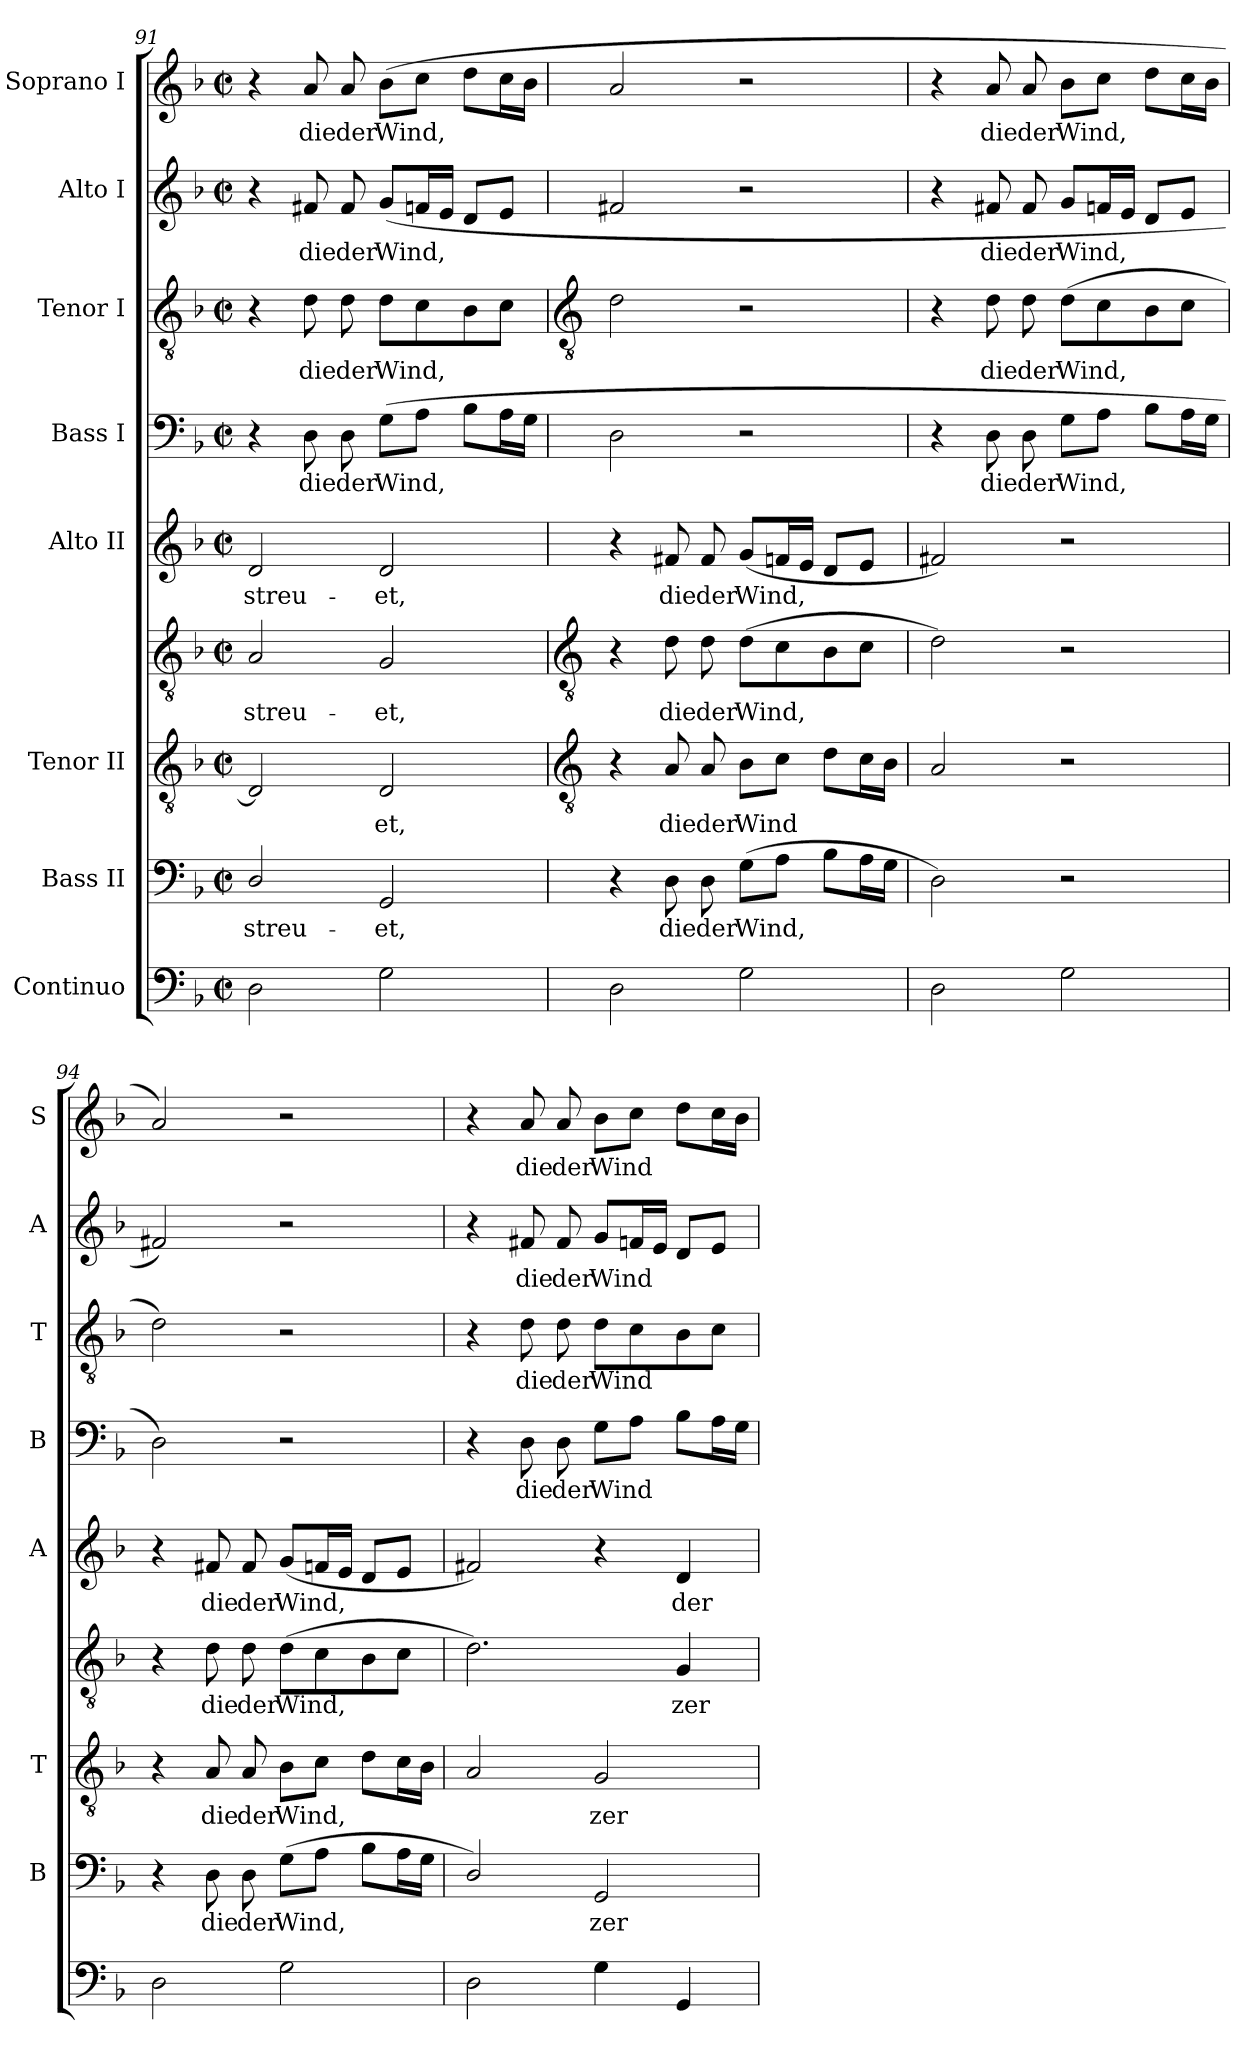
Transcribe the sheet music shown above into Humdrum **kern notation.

**kern	**kern	**text	**kern	**text	**kern	**text	**kern	**text	**kern	**text	**kern	**text	**kern	**text	**kern	**text
*part8	*part7	*part7	*part6	*part6	*part6	*part6	*part5	*part5	*part4	*part4	*part3	*part3	*part2	*part2	*part1	*part1
*staff9	*staff8	*staff8	*staff7	*staff7	*staff6	*staff6	*staff5	*staff5	*staff4	*staff4	*staff3	*staff3	*staff2	*staff2	*staff1	*staff1
*I"Continuo	*I"Bass II	*	*I"Tenor II	*	*	*	*I"Alto II	*	*I"Bass I	*	*I"Tenor I	*	*I"Alto I	*	*I"Soprano I	*
*	*I'B	*	*I'T	*	*	*	*I'A	*	*I'B	*	*I'T	*	*I'A	*	*I'S	*
*clefF4	*clefF4	*	*clefGv2	*	*clefGv2	*	*clefG2	*	*clefF4	*	*clefGv2	*	*clefG2	*	*clefG2	*
*k[b-]	*k[b-]	*	*k[b-]	*	*k[b-]	*	*k[b-]	*	*k[b-]	*	*k[b-]	*	*k[b-]	*	*k[b-]	*
*F:	*F:	*	*F:	*	*F:	*	*F:	*	*F:	*	*F:	*	*F:	*	*F:	*
*M2/2	*M2/2	*	*M2/2	*	*M2/2	*	*M2/2	*	*M2/2	*	*M2/2	*	*M2/2	*	*M2/2	*
*met(c|)	*met(c|)	*	*met(c|)	*	*met(c|)	*	*met(c|)	*	*met(c|)	*	*met(c|)	*	*met(c|)	*	*met(c|)	*
=91	=91	=91	=91	=91	=91	=91	=91	=91	=91	=91	=91	=91	=91	=91	=91	=91
!	!	!LO:LY:b	!	!	!	!LO:LY:b	!	!LO:LY:b	!	!	!	!	!	!	!	!
2D	2D/	-streu-	2D]	.	2A	streu-	2d	-streu-	4r	.	4r	.	4r	.	4r	.
!	!	!	!	!	!	!	!	!	!	!LO:LY:b	!	!LO:LY:b	!	!LO:LY:b	!	!LO:LY:b
.	.	.	.	.	.	.	.	.	8D	die	8d	die	8f#X	die	8a	die
!	!	!	!	!	!	!	!	!	!	!LO:LY:b	!	!LO:LY:b	!	!LO:LY:b	!	!LO:LY:b
.	.	.	.	.	.	.	.	.	8D	der	8d	der	8f#	der	8a	der
!	!	!LO:LY:b	!	!LO:LY:b	!	!LO:LY:b	!	!LO:LY:b	!	!LO:LY:b	!	!LO:LY:b	!	!LO:LY:b	!	!LO:LY:b
2G	2GG	-et,	2D	et,	2G	-et,	2d	-et,	(>8GL	Wind,	8dL	Wind,	(<8gL	Wind,	(>8b-L	Wind,
.	.	.	.	.	.	.	.	.	8AJ	.	8c	.	16fnL	.	8ccJ	.
.	.	.	.	.	.	.	.	.	.	.	.	.	16eJJ	.	.	.
.	.	.	.	.	.	.	.	.	8B-L	.	8B-	.	8dL	.	8ddL	.
.	.	.	.	.	.	.	.	.	16AL	.	8cJ	.	8eJ	.	16ccL	.
.	.	.	.	.	.	.	.	.	16GJJ	.	.	.	.	.	16b-JJ	.
!!LO:LB:g=z
=92	=92	=92	=92	=92	=92	=92	=92	=92	=92	=92	=92	=92	=92	=92	=92	=92
*	*	*	*clefGv2	*	*clefGv2	*	*	*	*	*	*clefGv2	*	*	*	*	*
2D	4r	.	4r	.	4r	.	4r	.	2D	.	2d	.	2f#X	.	2a	.
!	!	!LO:LY:b	!	!LO:LY:b	!	!LO:LY:b	!	!LO:LY:b	!	!	!	!	!	!	!	!
.	8D	die	8A	die	8d	die	8f#X	die	.	.	.	.	.	.	.	.
!	!	!LO:LY:b	!	!LO:LY:b	!	!LO:LY:b	!	!LO:LY:b	!	!	!	!	!	!	!	!
.	8D	der	8A	der	8d	der	8f#	der	.	.	.	.	.	.	.	.
!	!	!LO:LY:b	!	!LO:LY:b	!	!LO:LY:b	!	!LO:LY:b	!	!	!	!	!	!	!	!
2G	(>8GL	Wind,	8B-L	Wind	(>8dL	Wind,	(<8gL	Wind,	2r	.	2r	.	2r	.	2r	.
.	8AJ	.	8cJ	.	8c	.	16fnL	.	.	.	.	.	.	.	.	.
.	.	.	.	.	.	.	16eJJ	.	.	.	.	.	.	.	.	.
.	8B-L	.	8dL	.	8B-	.	8dL	.	.	.	.	.	.	.	.	.
.	16AL	.	16cL	.	8cJ	.	8eJ	.	.	.	.	.	.	.	.	.
.	16GJJ	.	16B-JJ	.	.	.	.	.	.	.	.	.	.	.	.	.
=93	=93	=93	=93	=93	=93	=93	=93	=93	=93	=93	=93	=93	=93	=93	=93	=93
2D	2D)	.	2A	.	2d)	.	2f#X)	.	4r	.	4r	.	4r	.	4r	.
!	!	!	!	!	!	!	!	!	!	!LO:LY:b	!	!LO:LY:b	!	!LO:LY:b	!	!LO:LY:b
.	.	.	.	.	.	.	.	.	8D	die	8d	die	8f#X	die	8a	die
!	!	!	!	!	!	!	!	!	!	!LO:LY:b	!	!LO:LY:b	!	!LO:LY:b	!	!LO:LY:b
.	.	.	.	.	.	.	.	.	8D	der	8d	der	8f#	der	8a	der
!	!	!	!	!	!	!	!	!	!	!LO:LY:b	!	!LO:LY:b	!	!LO:LY:b	!	!LO:LY:b
2G	2r	.	2r	.	2r	.	2r	.	8GL	Wind,	(>8dL	Wind,	8gL	Wind,	8b-L	Wind,
.	.	.	.	.	.	.	.	.	8AJ	.	8c	.	16fnL	.	8ccJ	.
.	.	.	.	.	.	.	.	.	.	.	.	.	16eJJ	.	.	.
.	.	.	.	.	.	.	.	.	8B-L	.	8B-	.	8dL	.	8ddL	.
.	.	.	.	.	.	.	.	.	16AL	.	8cJ	.	8eJ	.	16ccL	.
.	.	.	.	.	.	.	.	.	16GJJ	.	.	.	.	.	16b-JJ	.
=94	=94	=94	=94	=94	=94	=94	=94	=94	=94	=94	=94	=94	=94	=94	=94	=94
2D	4r	.	4r	.	4r	.	4r	.	2D)	.	2d)	.	2f#X)	.	2a)	.
!	!	!LO:LY:b	!	!LO:LY:b	!	!LO:LY:b	!	!LO:LY:b	!	!	!	!	!	!	!	!
.	8D	die	8A	die	8d	die	8f#X	die	.	.	.	.	.	.	.	.
!	!	!LO:LY:b	!	!LO:LY:b	!	!LO:LY:b	!	!LO:LY:b	!	!	!	!	!	!	!	!
.	8D	der	8A	der	8d	der	8f#	der	.	.	.	.	.	.	.	.
!	!	!LO:LY:b	!	!LO:LY:b	!	!LO:LY:b	!	!LO:LY:b	!	!	!	!	!	!	!	!
2G	(>8GL	Wind,	8B-L	Wind,	(>8dL	Wind,	(<8gL	Wind,	2r	.	2r	.	2r	.	2r	.
.	8AJ	.	8cJ	.	8c	.	16fnL	.	.	.	.	.	.	.	.	.
.	.	.	.	.	.	.	16eJJ	.	.	.	.	.	.	.	.	.
.	8B-L	.	8dL	.	8B-	.	8dL	.	.	.	.	.	.	.	.	.
.	16AL	.	16cL	.	8cJ	.	8eJ	.	.	.	.	.	.	.	.	.
.	16GJJ	.	16B-JJ	.	.	.	.	.	.	.	.	.	.	.	.	.
=95	=95	=95	=95	=95	=95	=95	=95	=95	=95	=95	=95	=95	=95	=95	=95	=95
2D	2D/)	.	2A	.	2.d)	.	2f#X)	.	4r	.	4r	.	4r	.	4r	.
!	!	!	!	!	!	!	!	!	!	!LO:LY:b	!	!LO:LY:b	!	!LO:LY:b	!	!LO:LY:b
.	.	.	.	.	.	.	.	.	8D	die	8d	die	8f#X	die	8a	die
!	!	!	!	!	!	!	!	!	!	!LO:LY:b	!	!LO:LY:b	!	!LO:LY:b	!	!LO:LY:b
.	.	.	.	.	.	.	.	.	8D	der	8d	der	8f#	der	8a	der
!	!	!LO:LY:b	!	!LO:LY:b	!	!	!	!	!	!LO:LY:b	!	!LO:LY:b	!	!LO:LY:b	!	!LO:LY:b
4G	2GG	zer-	2G	-zer-	.	.	4r	.	8GL	Wind	8dL	Wind	8gL	Wind	8b-L	Wind
.	.	.	.	.	.	.	.	.	8AJ	.	8c	.	16fnL	.	8ccJ	.
.	.	.	.	.	.	.	.	.	.	.	.	.	16eJJ	.	.	.
!	!	!	!	!	!	!LO:LY:b	!	!LO:LY:b	!	!	!	!	!	!	!	!
4GG	.	.	.	.	4G	zer-	4d	der	8B-L	.	8B-	.	8dL	.	8ddL	.
.	.	.	.	.	.	.	.	.	16AL	.	8cJ	.	8eJ	.	16ccL	.
.	.	.	.	.	.	.	.	.	16GJJ	.	.	.	.	.	16b-JJ	.
=	=	=	=	=	=	=	=	=	=	=	=	=	=	=	=	=
*-	*-	*-	*-	*-	*-	*-	*-	*-	*-	*-	*-	*-	*-	*-	*-	*-
